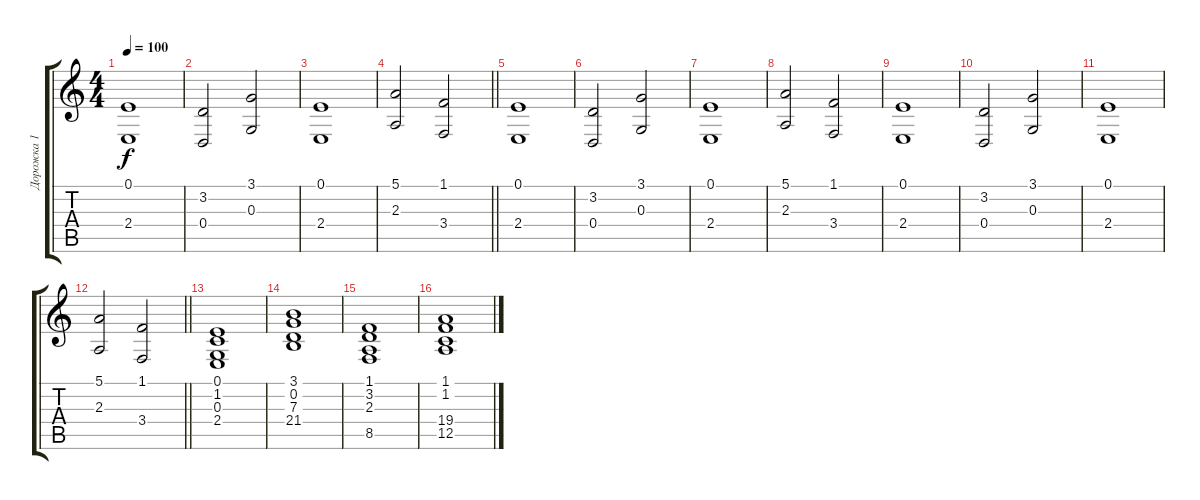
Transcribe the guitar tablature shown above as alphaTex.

\track ("Дорожка 1" "Дорожка 1") {instrument stringensemble1}
\staff {score tabs}
\tuning (E4 B3 G3 D3 A2 E2) {hide}
\ts (4 4)
\tempo 100
\clef g2
\ks c
(0.1 2.4).1{dy f} |
(3.2 0.4).2 (3.1 0.3).2 |
(0.1 2.4).1 |
\barLineRight lightlight
(5.1 2.3).2 (1.1 3.4).2 |
(0.1 2.4).1 |
(3.2 0.4).2 (3.1 0.3).2 |
(0.1 2.4).1 |
(5.1 2.3).2 (1.1 3.4).2 |
(0.1 2.4).1 |
(3.2 0.4).2 (3.1 0.3).2 |
(0.1 2.4).1 |
\barLineRight lightlight
(5.1 2.3).2 (1.1 3.4).2 |
(0.1 1.2 0.3 2.4).1 |
(3.1 0.2 7.3 21.4).1 |
(1.1 3.2 2.3 8.5).1 |
(1.1 1.2 19.4 12.5).1
